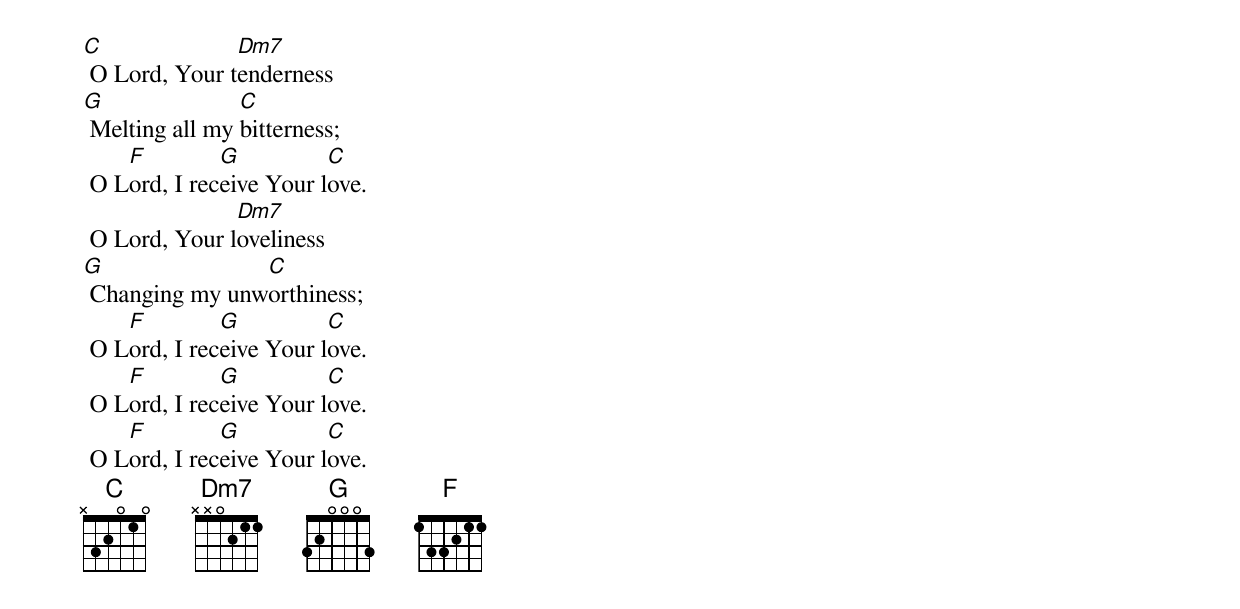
C              Dm7
 O Lord, Your tenderness
G               C
 Melting all my bitterness;
    F         G          C
 O Lord, I receive Your love.
               Dm7
 O Lord, Your loveliness
G               C
 Changing my unworthiness;
    F         G          C
 O Lord, I receive Your love.
    F         G          C
 O Lord, I receive Your love.
    F         G          C
 O Lord, I receive Your love.
